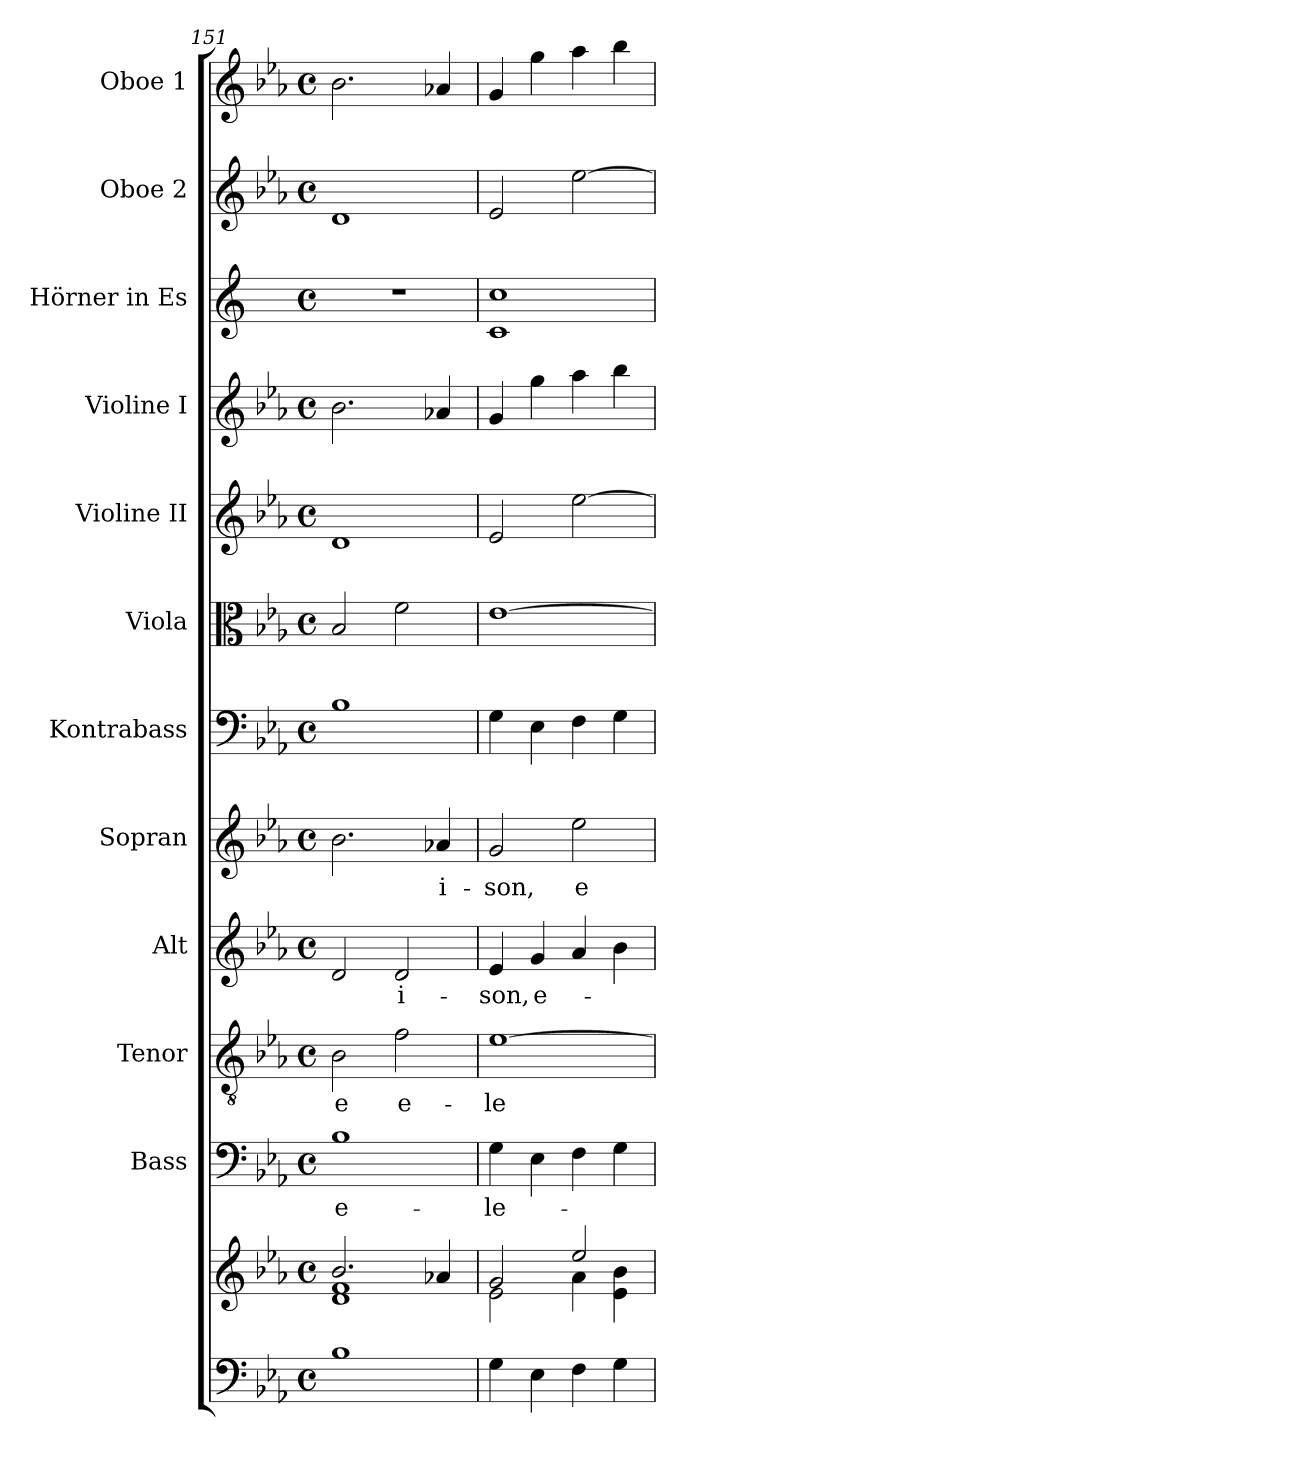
**kern	**kern	**kern	**text	**kern	**text	**kern	**text	**kern	**text	**kern	**kern	**kern	**kern	**kern	**kern	**kern
*part12	*part12	*part11	*part11	*part10	*part10	*part9	*part9	*part8	*part8	*part7	*part6	*part5	*part4	*part3	*part2	*part1
*staff13	*staff12	*staff11	*staff11	*staff10	*staff10	*staff9	*staff9	*staff8	*staff8	*staff7	*staff6	*staff5	*staff4	*staff3	*staff2	*staff1
*	*	*I"Bass	*	*I"Tenor	*	*I"Alt	*	*I"Sopran	*	*I"Kontrabass	*I"Viola	*I"Violine II	*I"Violine I	*I"Hörner in Es	*I"Oboe 2	*I"Oboe 1
*	*	*I'B.	*	*I'T.	*	*I'A.	*	*I'S.	*	*I'Kb.	*I'Vla.	*I'Vl. II	*I'Vl. I	*	*I'Ob. 2	*I'Ob. 1
*clefF4	*clefG2	*clefF4	*	*clefGv2	*	*clefG2	*	*clefG2	*	*clefF4	*clefC3	*clefG2	*clefG2	*clefG2	*clefG2	*clefG2
*	*	*	*	*	*	*	*	*	*	*ITrd7c12	*	*	*	*ITrd5c9	*	*
*k[b-e-a-]	*k[b-e-a-]	*k[b-e-a-]	*	*k[b-e-a-]	*	*k[b-e-a-]	*	*k[b-e-a-]	*	*k[b-e-a-]	*k[b-e-a-]	*k[b-e-a-]	*k[b-e-a-]	*k[b-e-a-]	*k[b-e-a-]	*k[b-e-a-]
*E-:	*E-:	*E-:	*	*E-:	*	*E-:	*	*E-:	*	*E-:	*E-:	*E-:	*E-:	*E-:	*E-:	*E-:
*M4/4	*M4/4	*M4/4	*	*M4/4	*	*M4/4	*	*M4/4	*	*M4/4	*M4/4	*M4/4	*M4/4	*M4/4	*M4/4	*M4/4
*met(c)	*met(c)	*met(c)	*	*met(c)	*	*met(c)	*	*met(c)	*	*met(c)	*met(c)	*met(c)	*met(c)	*met(c)	*met(c)	*met(c)
=151	=151	=151	=151	=151	=151	=151	=151	=151	=151	=151	=151	=151	=151	=151	=151	=151
*	*^	*	*	*	*	*	*	*	*	*	*	*	*	*	*	*
!	!	!	!	!LO:LY:b	!	!LO:LY:b	!	!	!	!	!	!	!	!	!	!	!
1B-	2.b-/	1d 1f	1B-	e-	2B-\	-e	2d/	.	2.b-\	.	1BB-	2B-/	1d	2.b-\	1r	1d	2.b-\
!	!	!	!	!	!	!LO:LY:b	!	!LO:LY:b	!	!	!	!	!	!	!	!	!
.	.	.	.	.	2f\	e-	2d/	-i-	.	.	.	2f\	.	.	.	.	.
!	!	!	!	!	!	!	!	!	!	!LO:LY:b	!	!	!	!	!	!	!
.	4a-X/	.	.	.	.	.	.	.	4a-X/	-i-	.	.	.	4a-X/	.	.	4a-X/
=152	=152	=152	=152	=152	=152	=152	=152	=152	=152	=152	=152	=152	=152	=152	=152	=152	=152
!	!	!	!	!LO:LY:b	!	!LO:LY:b	!	!LO:LY:b	!	!LO:LY:b	!	!	!	!	!	!	!
4G\	2g/	2e-\	4G\	-le-	[1e-	-le-	4e-/	-son,	2g/	-son,	4GG\	[1e-	2e-/	4g/	1E- 1e-	2e-/	4g/
!	!	!	!	!	!	!	!	!LO:LY:b	!	!	!	!	!	!	!	!	!
4E-\	.	.	4E-\	.	.	.	4g/	e-	.	.	4EE-\	.	.	4gg\	.	.	4gg\
!	!	!	!	!	!	!	!	!	!	!LO:LY:b	!	!	!	!	!	!	!
4F\	2ee-/	4a-\	4F\	.	.	.	4a-/	.	2ee-\	e-	4FF\	.	[2ee-\	4aa-\	.	[2ee-\	4aa-\
4G\	.	4e-\ 4b-\	4G\	.	.	.	4b-\	.	.	.	4GG\	.	.	4bb-\	.	.	4bb-\
*	*v	*v	*	*	*	*	*	*	*	*	*	*	*	*	*	*	*
=	=	=	=	=	=	=	=	=	=	=	=	=	=	=	=	=
*-	*-	*-	*-	*-	*-	*-	*-	*-	*-	*-	*-	*-	*-	*-	*-	*-
